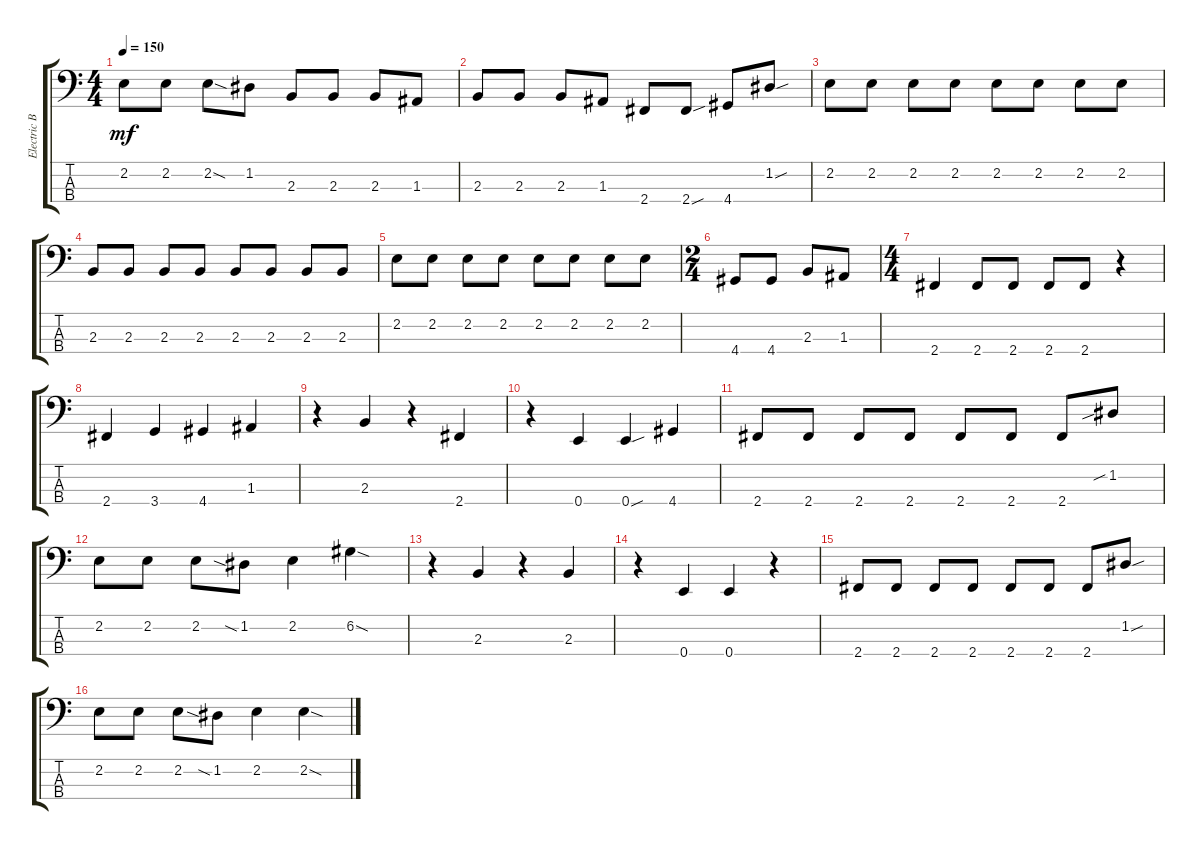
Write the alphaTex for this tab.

\track ("Electric Bass" "Electric B") {instrument electricbassfinger}
\staff {score tabs}
\tuning (G2 D2 A1 E1) {hide}
\ts (4 4)
\tempo 150
\clef f4
\ks c
2.2.8{dy mf} 2.2.8 2.2{sod}.8 1.2.8 2.3.8 2.3.8 2.3.8 1.3.8 |
2.3.8 2.3.8 2.3.8 1.3.8 2.4.8 2.4{sou}.8 4.4.8 1.2{sou}.8 |
2.2.8 2.2.8 2.2.8 2.2.8 2.2.8 2.2.8 2.2.8 2.2.8 |
2.3.8 2.3.8 2.3.8 2.3.8 2.3.8 2.3.8 2.3.8 2.3.8 |
2.2.8 2.2.8 2.2.8 2.2.8 2.2.8 2.2.8 2.2.8 2.2.8 |
\ts (2 4)
4.4.8 4.4.8 2.3.8 1.3.8 |
\ts (4 4)
2.4.4 2.4.8 2.4.8 2.4.8 2.4.8 r.4 |
2.4.4 3.4.4 4.4.4 1.3.4 |
r.4 2.3.4 r.4 2.4.4 |
r.4 0.4.4 0.4{sou}.4 4.4.4 |
2.4.8 2.4.8 2.4.8 2.4.8 2.4.8 2.4.8 2.4.8 1.2{sib}.8 |
2.2.8 2.2.8 2.2.8 1.2{sia}.8 2.2.4 6.2{sod}.4 |
r.4 2.3.4 r.4 2.3.4 |
r.4 0.4.4 0.4.4 r.4 |
2.4.8 2.4.8 2.4.8 2.4.8 2.4.8 2.4.8 2.4.8 1.2{sou}.8 |
2.2.8 2.2.8 2.2.8 1.2{sia}.8 2.2.4 2.2{sod}.4
